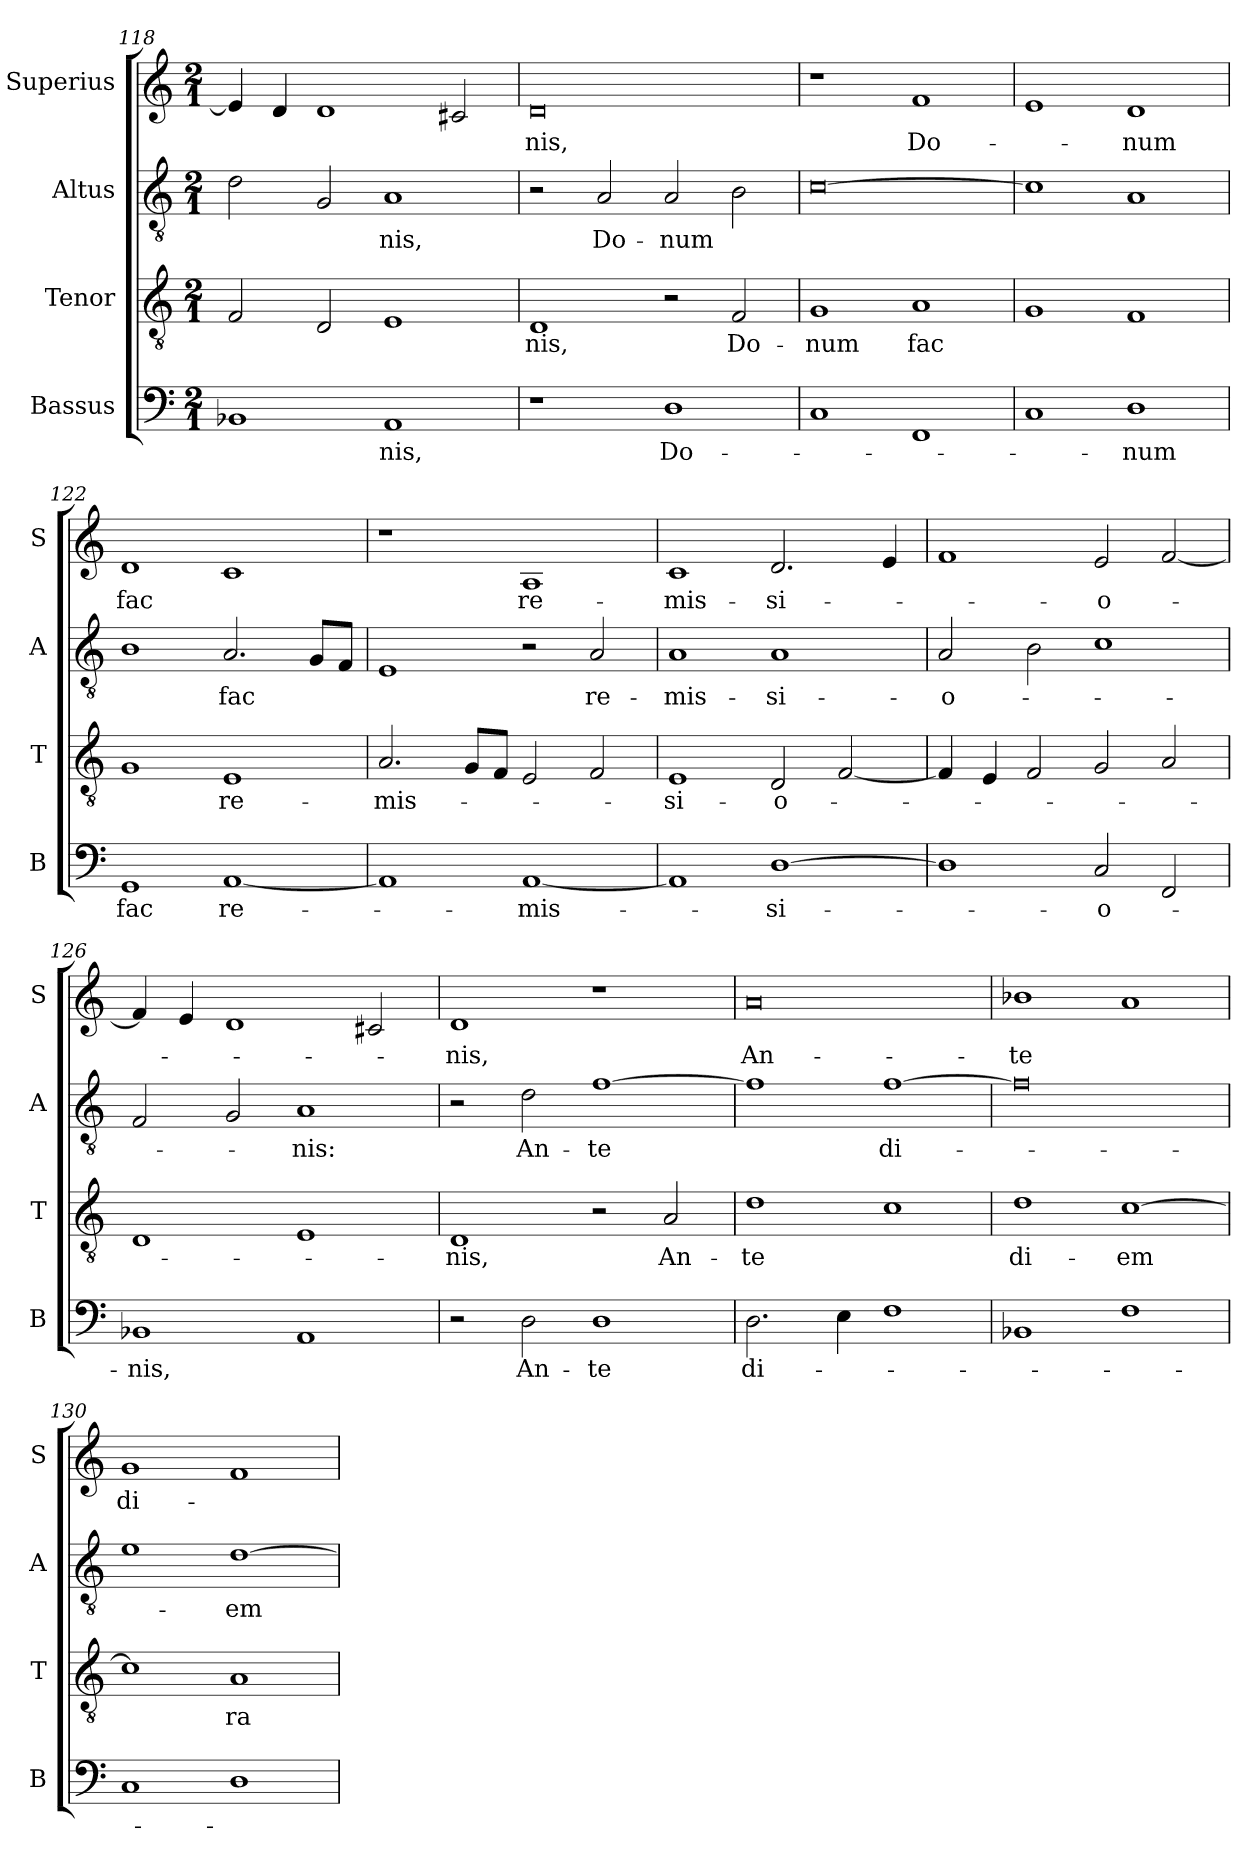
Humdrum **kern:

**kern	**text	**kern	**text	**kern	**text	**kern	**text
*part4	*part4	*part3	*part3	*part2	*part2	*part1	*part1
*staff4	*staff4	*staff3	*staff3	*staff2	*staff2	*staff1	*staff1
*I"Bassus	*	*I"Tenor	*	*I"Altus	*	*I"Superius	*
*I'B	*	*I'T	*	*I'A	*	*I'S	*
*clefF4	*	*clefGv2	*	*clefGv2	*	*clefG2	*
*k[]	*	*k[]	*	*k[]	*	*k[]	*
*M2/1	*	*M2/1	*	*M2/1	*	*M2/1	*
=118	=118	=118	=118	=118	=118	=118	=118
1BB-X	.	2F/	.	2d\	.	4e/]	.
.	.	.	.	.	.	4d/	.
.	.	2D/	.	2G/	.	1d	.
1AA	-nis,	1E	.	1A	-nis,	.	.
.	.	.	.	.	.	2c#X/	.
=119	=119	=119	=119	=119	=119	=119	=119
1r	.	1D	-nis,	2r	.	0d	-nis,
.	.	.	.	2A/	Do-	.	.
1D	Do-	2r	.	2A/	-num	.	.
.	.	2F/	Do-	2B\	.	.	.
=120	=120	=120	=120	=120	=120	=120	=120
1C	.	1G	-num	[0c	.	1r	.
1FF	.	1A	fac	.	.	1f	Do-
=121	=121	=121	=121	=121	=121	=121	=121
1C	.	1G	.	1c]	.	1e	.
1D	-num	1F	.	1A	.	1d	-num
=122	=122	=122	=122	=122	=122	=122	=122
1GG	fac	1G	.	1B	.	1d	fac
[1AA	re-	1E	re-	2.A/	fac	1c	.
.	.	.	.	8G/L	.	.	.
.	.	.	.	8F/J	.	.	.
=123	=123	=123	=123	=123	=123	=123	=123
1AA]	.	2.A/	-mis-	1E	.	1r	.
.	.	8G/L	.	.	.	.	.
.	.	8F/J	.	.	.	.	.
[1AA	-mis-	2E/	.	2r	.	1A	re-
.	.	2F/	.	2A/	re-	.	.
=124	=124	=124	=124	=124	=124	=124	=124
1AA]	.	1E	-si-	1A	-mis-	1c	-mis-
[1D	-si-	2D/	-o-	1A	-si-	2.d/	-si-
.	.	[2F/	.	.	.	.	.
.	.	.	.	.	.	4e/	.
=125	=125	=125	=125	=125	=125	=125	=125
1D]	.	4F/]	.	2A/	-o-	1f	.
.	.	4E/	.	.	.	.	.
.	.	2F/	.	2B\	.	.	.
2C/	-o-	2G/	.	1c	.	2e/	-o-
2FF/	.	2A/	.	.	.	[2f/	.
=126	=126	=126	=126	=126	=126	=126	=126
1BB-X	-nis,	1D	.	2F/	.	4f/]	.
.	.	.	.	.	.	4e/	.
.	.	.	.	2G/	.	1d	.
1AA	.	1E	.	1A	-nis:	.	.
.	.	.	.	.	.	2c#X/	.
=127	=127	=127	=127	=127	=127	=127	=127
2r	.	1D	-nis,	2r	.	1d	-nis,
2D\	An-	.	.	2d\	An-	.	.
1D	-te	2r	.	[1f	-te	1r	.
.	.	2A/	An-	.	.	.	.
=128	=128	=128	=128	=128	=128	=128	=128
2.D\	di-	1d	-te	1f]	.	0a	An-
4E\	.	.	.	.	.	.	.
1F	.	1c	.	[1f	di-	.	.
=129	=129	=129	=129	=129	=129	=129	=129
1BB-X	.	1d	di-	0f]	.	1b-X	-te
1F	.	[1c	-em	.	.	1a	.
=130	=130	=130	=130	=130	=130	=130	=130
1C	.	1c]	.	1e	.	1g	di-
1D	.	1A	ra	[1d	-em	1f	.
=	=	=	=	=	=	=	=
*-	*-	*-	*-	*-	*-	*-	*-
